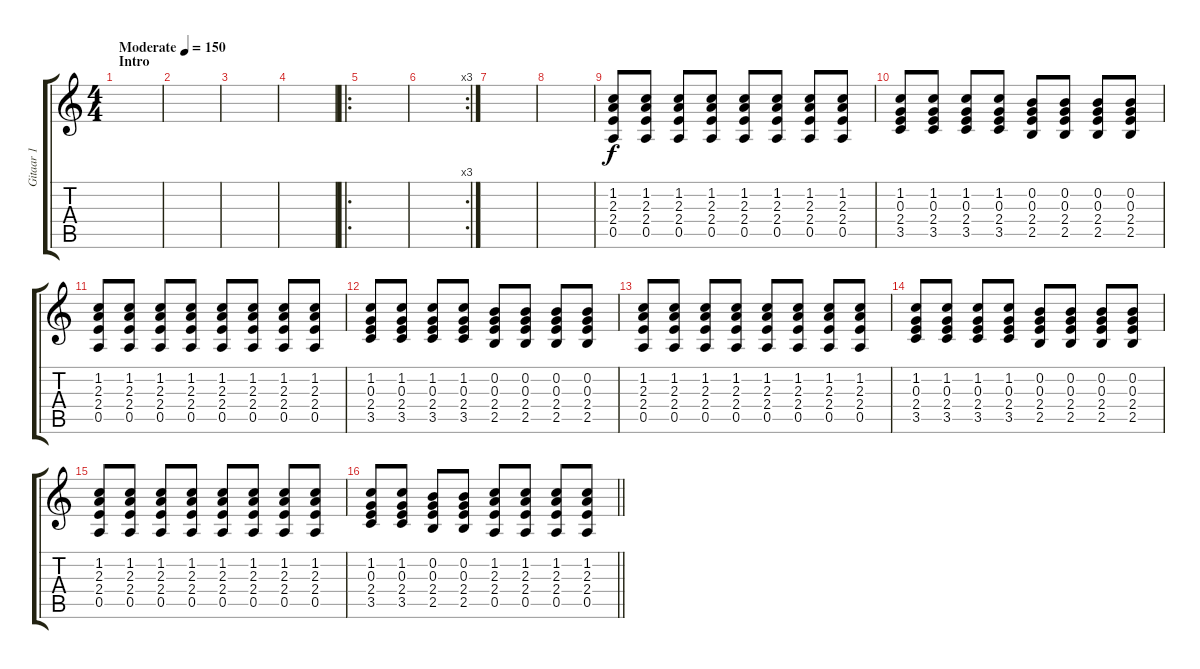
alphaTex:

\track ("Gitaar 1" "Gitaar 1") {instrument distortionguitar}
\staff {score tabs}
\tuning (E4 B3 G3 D3 A2 E2) {hide}
\ts (4 4)
\section ("" "Intro")
\tempo (150 "Moderate")
\clef g2
\ks c
|
|
|
|
\ro
|
\rc 3
|
|
|
(1.2 2.3 2.4 0.5).8 (1.2 2.3 2.4 0.5).8 (1.2 2.3 2.4 0.5).8 (1.2 2.3 2.4 0.5).8 (1.2 2.3 2.4 0.5).8 (1.2 2.3 2.4 0.5).8 (1.2 2.3 2.4 0.5).8 (1.2 2.3 2.4 0.5).8 |
(1.2 0.3 2.4 3.5).8 (1.2 0.3 2.4 3.5).8 (1.2 0.3 2.4 3.5).8 (1.2 0.3 2.4 3.5).8 (0.2 0.3 2.4 2.5).8 (0.2 0.3 2.4 2.5).8 (0.2 0.3 2.4 2.5).8 (0.2 0.3 2.4 2.5).8 |
(1.2 2.3 2.4 0.5).8 (1.2 2.3 2.4 0.5).8 (1.2 2.3 2.4 0.5).8 (1.2 2.3 2.4 0.5).8 (1.2 2.3 2.4 0.5).8 (1.2 2.3 2.4 0.5).8 (1.2 2.3 2.4 0.5).8 (1.2 2.3 2.4 0.5).8 |
(1.2 0.3 2.4 3.5).8 (1.2 0.3 2.4 3.5).8 (1.2 0.3 2.4 3.5).8 (1.2 0.3 2.4 3.5).8 (0.2 0.3 2.4 2.5).8 (0.2 0.3 2.4 2.5).8 (0.2 0.3 2.4 2.5).8 (0.2 0.3 2.4 2.5).8 |
(1.2 2.3 2.4 0.5).8 (1.2 2.3 2.4 0.5).8 (1.2 2.3 2.4 0.5).8 (1.2 2.3 2.4 0.5).8 (1.2 2.3 2.4 0.5).8 (1.2 2.3 2.4 0.5).8 (1.2 2.3 2.4 0.5).8 (1.2 2.3 2.4 0.5).8 |
(1.2 0.3 2.4 3.5).8 (1.2 0.3 2.4 3.5).8 (1.2 0.3 2.4 3.5).8 (1.2 0.3 2.4 3.5).8 (0.2 0.3 2.4 2.5).8 (0.2 0.3 2.4 2.5).8 (0.2 0.3 2.4 2.5).8 (0.2 0.3 2.4 2.5).8 |
(1.2 2.3 2.4 0.5).8 (1.2 2.3 2.4 0.5).8 (1.2 2.3 2.4 0.5).8 (1.2 2.3 2.4 0.5).8 (1.2 2.3 2.4 0.5).8 (1.2 2.3 2.4 0.5).8 (1.2 2.3 2.4 0.5).8 (1.2 2.3 2.4 0.5).8 |
\barLineRight lightlight
(1.2 0.3 2.4 3.5).8 (1.2 0.3 2.4 3.5).8 (0.2 0.3 2.4 2.5).8 (0.2 0.3 2.4 2.5).8 (1.2 2.3 2.4 0.5).8 (1.2 2.3 2.4 0.5).8 (1.2 2.3 2.4 0.5).8 (1.2 2.3 2.4 0.5).8
